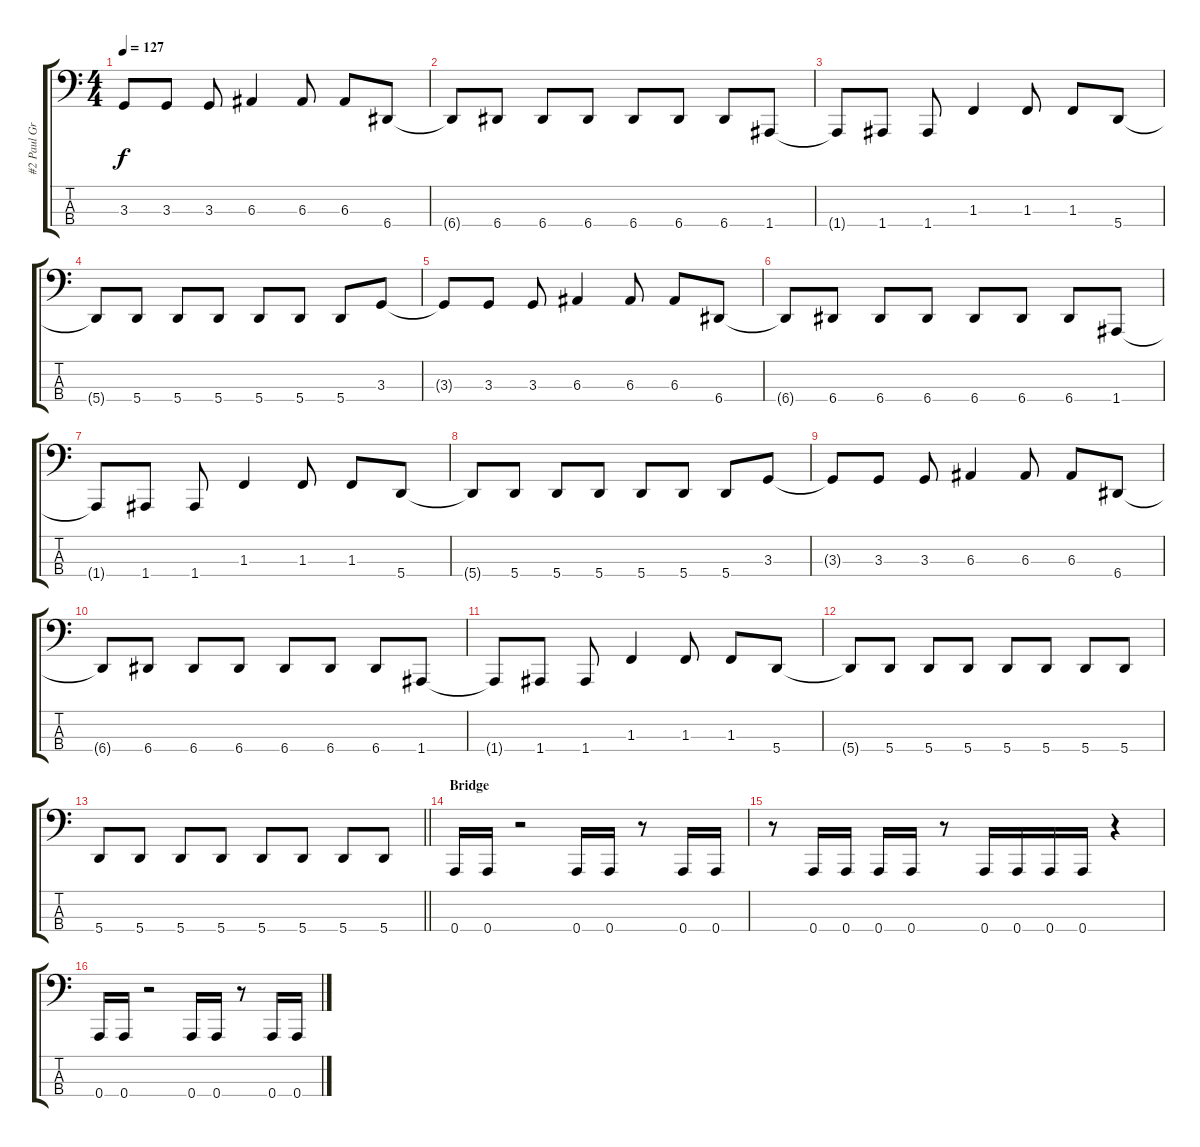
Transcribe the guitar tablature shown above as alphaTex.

\track ("#2 Paul Gray" "#2 Paul Gr") {instrument electricbasspick}
\staff {score tabs}
\tuning (D2 A1 E1 A0) {hide}
\ts (4 4)
\tempo 127
\clef f4
\ks c
3.3{t}.8{dy f} 3.3.8 3.3.8 6.3.4 6.3.8 6.3.8 6.4.8 |
6.4{t}.8 6.4.8 6.4.8 6.4.8 6.4.8 6.4.8 6.4.8 1.4.8 |
1.4{t}.8 1.4.8 1.4.8 1.3.4 1.3.8 1.3.8 5.4.8 |
5.4{t}.8 5.4.8 5.4.8 5.4.8 5.4.8 5.4.8 5.4.8 3.3.8 |
3.3{t}.8 3.3.8 3.3.8 6.3.4 6.3.8 6.3.8 6.4.8 |
6.4{t}.8 6.4.8 6.4.8 6.4.8 6.4.8 6.4.8 6.4.8 1.4.8 |
1.4{t}.8 1.4.8 1.4.8 1.3.4 1.3.8 1.3.8 5.4.8 |
5.4{t}.8 5.4.8 5.4.8 5.4.8 5.4.8 5.4.8 5.4.8 3.3.8 |
3.3{t}.8 3.3.8 3.3.8 6.3.4 6.3.8 6.3.8 6.4.8 |
6.4{t}.8 6.4.8 6.4.8 6.4.8 6.4.8 6.4.8 6.4.8 1.4.8 |
1.4{t}.8 1.4.8 1.4.8 1.3.4 1.3.8 1.3.8 5.4.8 |
5.4{t}.8 5.4.8 5.4.8 5.4.8 5.4.8 5.4.8 5.4.8 5.4.8 |
\barLineRight lightlight
5.4.8 5.4.8 5.4.8 5.4.8 5.4.8 5.4.8 5.4.8 5.4.8 |
\section ("" "Bridge")
0.4.16 0.4.16 r.2 0.4.16 0.4.16 r.8 0.4.16 0.4.16 |
r.8 0.4.16 0.4.16 0.4.16 0.4.16 r.8 0.4.16 0.4.16 0.4.16 0.4.16 r.4 |
0.4.16 0.4.16 r.2 0.4.16 0.4.16 r.8 0.4.16 0.4.16
